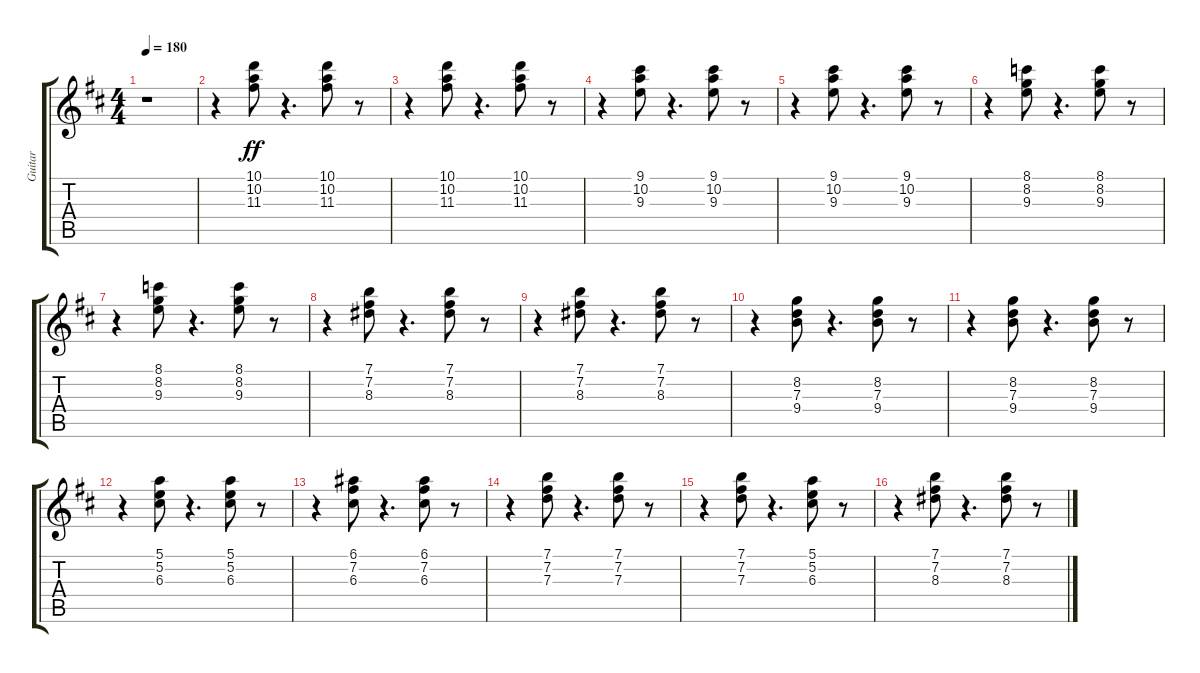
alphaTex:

\track ("Guitar" "Guitar") {instrument electricguitarclean}
\staff {score tabs}
\tuning (E4 B3 G3 D3 A2 E2) {hide}
\ts (4 4)
\tempo 180
\clef g2
\ks bminor
r.1{dy ff} |
r.4 (10.1 10.2 11.3).8 r.4{d} (10.1 10.2 11.3).8 r.8 |
r.4 (10.1 10.2 11.3).8 r.4{d} (10.1 10.2 11.3).8 r.8 |
r.4 (9.1 10.2 9.3).8 r.4{d} (9.1 10.2 9.3).8 r.8 |
r.4 (9.1 10.2 9.3).8 r.4{d} (9.1 10.2 9.3).8 r.8 |
r.4 (8.1 8.2 9.3).8 r.4{d} (8.1 8.2 9.3).8 r.8 |
r.4 (8.1 8.2 9.3).8 r.4{d} (8.1 8.2 9.3).8 r.8 |
r.4 (7.1 7.2 8.3).8 r.4{d} (7.1 7.2 8.3).8 r.8 |
r.4 (7.1 7.2 8.3).8 r.4{d} (7.1 7.2 8.3).8 r.8 |
r.4 (8.2 7.3 9.4).8 r.4{d} (8.2 7.3 9.4).8 r.8 |
r.4 (8.2 7.3 9.4).8 r.4{d} (8.2 7.3 9.4).8 r.8 |
r.4 (5.1 5.2 6.3).8 r.4{d} (5.1 5.2 6.3).8 r.8 |
r.4 (6.1 7.2 6.3).8 r.4{d} (6.1 7.2 6.3).8 r.8 |
r.4 (7.1 7.2 7.3).8 r.4{d} (7.1 7.2 7.3).8 r.8 |
r.4 (7.1 7.2 7.3).8 r.4{d} (5.1 5.2 6.3).8 r.8 |
r.4 (7.1 7.2 8.3).8 r.4{d} (7.1 7.2 8.3).8 r.8
